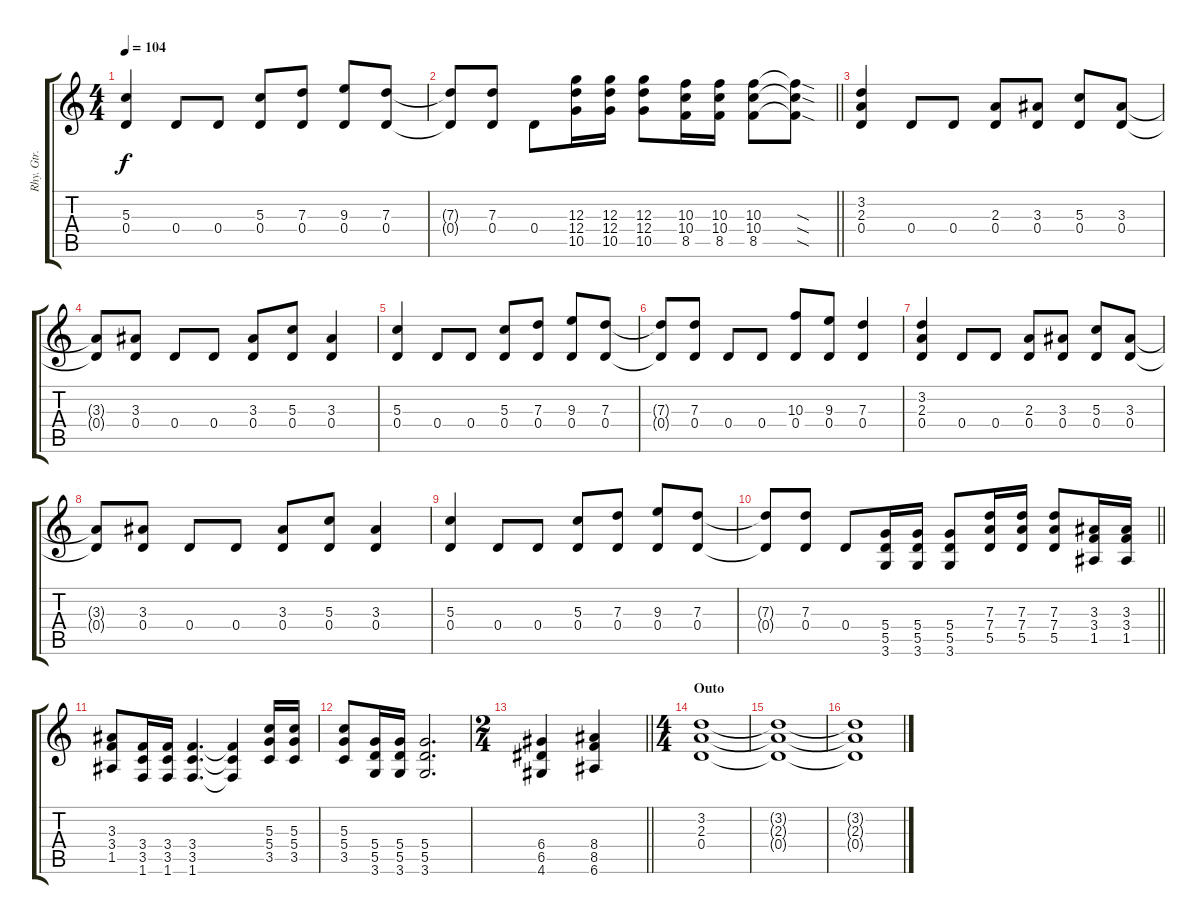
\track ("Rhy. Gtr. 1" "Rhy. Gtr. ") {instrument distortionguitar}
\staff {score tabs}
\tuning (E4 B3 G3 D3 A2 E2) {hide}
\ts (4 4)
\tempo 104
\clef g2
\ks c
(5.3 0.4).4{dy f} 0.4.8 0.4.8 (5.3 0.4).8 (7.3 0.4).8 (9.3 0.4).8 (7.3 0.4).8 |
\barLineRight lightlight
(7.3{t} 0.4{t}).8 (7.3 0.4).8 0.4.8 (12.3 12.4 10.5).16 (12.3 12.4 10.5).16 (12.3 12.4 10.5).8 (10.3 10.4 8.5).16 (10.3 10.4 8.5).16 (10.3 10.4 8.5).8 (10.3{sod t} 10.4{sod t} 8.5{sod t}).8 |
\section ("" "")
(3.2 2.3 0.4).4 0.4.8 0.4.8 (2.3 0.4).8 (3.3 0.4).8 (5.3 0.4).8 (3.3 0.4).8 |
(3.3{t} 0.4{t}).8 (3.3 0.4).8 0.4.8 0.4.8 (3.3 0.4).8 (5.3 0.4).8 (3.3 0.4).4 |
(5.3 0.4).4 0.4.8 0.4.8 (5.3 0.4).8 (7.3 0.4).8 (9.3 0.4).8 (7.3 0.4).8 |
(7.3{t} 0.4{t}).8 (7.3 0.4).8 0.4.8 0.4.8 (10.3 0.4).8 (9.3 0.4).8 (7.3 0.4).4 |
(3.2 2.3 0.4).4 0.4.8 0.4.8 (2.3 0.4).8 (3.3 0.4).8 (5.3 0.4).8 (3.3 0.4).8 |
(3.3{t} 0.4{t}).8 (3.3 0.4).8 0.4.8 0.4.8 (3.3 0.4).8 (5.3 0.4).8 (3.3 0.4).4 |
(5.3 0.4).4 0.4.8 0.4.8 (5.3 0.4).8 (7.3 0.4).8 (9.3 0.4).8 (7.3 0.4).8 |
\barLineRight lightlight
(7.3{t} 0.4{t}).8 (7.3 0.4).8 0.4.8 (5.4 5.5 3.6).16 (5.4 5.5 3.6).16 (5.4 5.5 3.6).8 (7.3 7.4 5.5).16 (7.3 7.4 5.5).16 (7.3 7.4 5.5).8 (3.3 3.4 1.5).16 (3.3 3.4 1.5).16 |
(3.3 3.4 1.5).8 (3.4 3.5 1.6).16 (3.4 3.5 1.6).16 (3.4 3.5 1.6).4{d} (3.4{t} 3.5{t} 1.6{t}).4 (5.3 5.4 3.5).16 (5.3 5.4 3.5).16 |
(5.3 5.4 3.5).8 (5.4 5.5 3.6).16 (5.4 5.5 3.6).16 (5.4 5.5 3.6).2{d} |
\ts (2 4)
\barLineRight lightlight
(6.4 6.5 4.6).4 (8.4 8.5 6.6).4 |
\ts (4 4)
\section ("" "Outo")
(3.2 2.3 0.4).1 |
(3.2{t} 2.3{t} 0.4{t}).1 |
(3.2{t} 2.3{t} 0.4{t}).1
